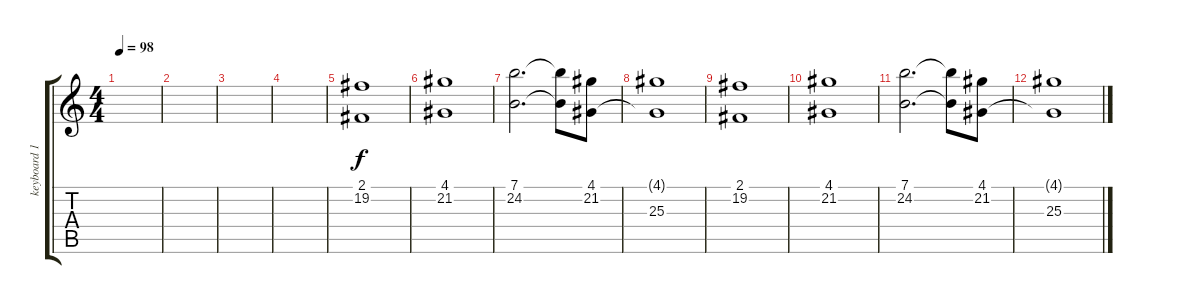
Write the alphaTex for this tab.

\track ("keyboard 1" "keyboard 1") {instrument pad4choir}
\staff {score tabs}
\tuning (E4 B3 G3 D3 A2 E2) {hide}
\ts (4 4)
\tempo 98
\clef g2
\ks c
|
|
|
|
(2.1 19.2).1 |
(4.1 21.2).1 |
(7.1 24.2).2{d} (7.1{t} 24.2{t}).8 (4.1 21.2).8 |
(4.1{t} 25.3).1 |
(2.1 19.2).1 |
(4.1 21.2).1 |
(7.1 24.2).2{d} (7.1{t} 24.2{t}).8 (4.1 21.2).8 |
(4.1{t} 25.3).1
